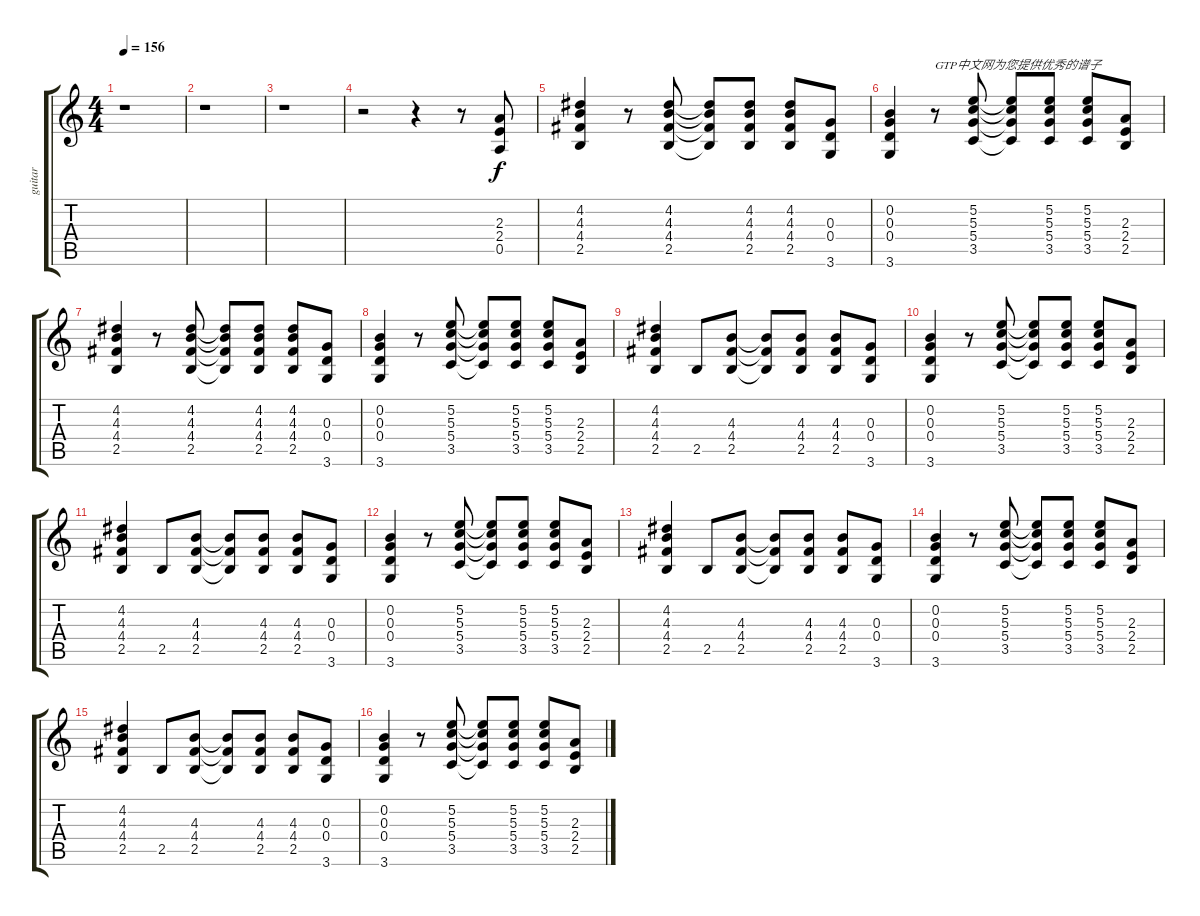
\track ("guitar" "guitar") {instrument distortionguitar}
\staff {score tabs}
\tuning (E4 B3 G3 D3 A2 E2) {hide}
\ts (4 4)
\tempo 156
\clef g2
\ks c
r.1{dy f instrument distortionguitar} |
r.1 |
r.1 |
r.2 r.4 r.8 (2.3 2.4 0.5).8 |
(4.2 4.3 4.4 2.5).4 r.8 (4.2 4.3 4.4 2.5).8 (4.2{t} 4.3{t} 4.4{t} 2.5{t}).8 (4.2 4.3 4.4 2.5).8 (4.2 4.3 4.4 2.5).8 (0.3 0.4 3.6).8 |
(0.2 0.3 0.4 3.6).4 r.8{txt "GTP中文网为您提供优秀的谱子"} (5.2 5.3 5.4 3.5).8 (5.2{t} 5.3{t} 5.4{t} 3.5{t}).8 (5.2 5.3 5.4 3.5).8 (5.2 5.3 5.4 3.5).8 (2.3 2.4 2.5).8 |
(4.2 4.3 4.4 2.5).4 r.8 (4.2 4.3 4.4 2.5).8 (4.2{t} 4.3{t} 4.4{t} 2.5{t}).8 (4.2 4.3 4.4 2.5).8 (4.2 4.3 4.4 2.5).8 (0.3 0.4 3.6).8 |
(0.2 0.3 0.4 3.6).4 r.8 (5.2 5.3 5.4 3.5).8 (5.2{t} 5.3{t} 5.4{t} 3.5{t}).8 (5.2 5.3 5.4 3.5).8 (5.2 5.3 5.4 3.5).8 (2.3 2.4 2.5).8 |
(4.2 4.3 4.4 2.5).4 2.5.8 (4.3 4.4 2.5).8 (4.3{t} 4.4{t} 2.5{t}).8 (4.3 4.4 2.5).8 (4.3 4.4 2.5).8 (0.3 0.4 3.6).8 |
(0.2 0.3 0.4 3.6).4 r.8 (5.2 5.3 5.4 3.5).8 (5.2{t} 5.3{t} 5.4{t} 3.5{t}).8 (5.2 5.3 5.4 3.5).8 (5.2 5.3 5.4 3.5).8 (2.3 2.4 2.5).8 |
(4.2 4.3 4.4 2.5).4 2.5.8 (4.3 4.4 2.5).8 (4.3{t} 4.4{t} 2.5{t}).8 (4.3 4.4 2.5).8 (4.3 4.4 2.5).8 (0.3 0.4 3.6).8 |
(0.2 0.3 0.4 3.6).4 r.8 (5.2 5.3 5.4 3.5).8 (5.2{t} 5.3{t} 5.4{t} 3.5{t}).8 (5.2 5.3 5.4 3.5).8 (5.2 5.3 5.4 3.5).8 (2.3 2.4 2.5).8 |
(4.2 4.3 4.4 2.5).4 2.5.8 (4.3 4.4 2.5).8 (4.3{t} 4.4{t} 2.5{t}).8 (4.3 4.4 2.5).8 (4.3 4.4 2.5).8 (0.3 0.4 3.6).8 |
(0.2 0.3 0.4 3.6).4 r.8 (5.2 5.3 5.4 3.5).8 (5.2{t} 5.3{t} 5.4{t} 3.5{t}).8 (5.2 5.3 5.4 3.5).8 (5.2 5.3 5.4 3.5).8 (2.3 2.4 2.5).8 |
(4.2 4.3 4.4 2.5).4 2.5.8 (4.3 4.4 2.5).8 (4.3{t} 4.4{t} 2.5{t}).8 (4.3 4.4 2.5).8 (4.3 4.4 2.5).8 (0.3 0.4 3.6).8 |
(0.2 0.3 0.4 3.6).4 r.8 (5.2 5.3 5.4 3.5).8 (5.2{t} 5.3{t} 5.4{t} 3.5{t}).8 (5.2 5.3 5.4 3.5).8 (5.2 5.3 5.4 3.5).8 (2.3 2.4 2.5).8
